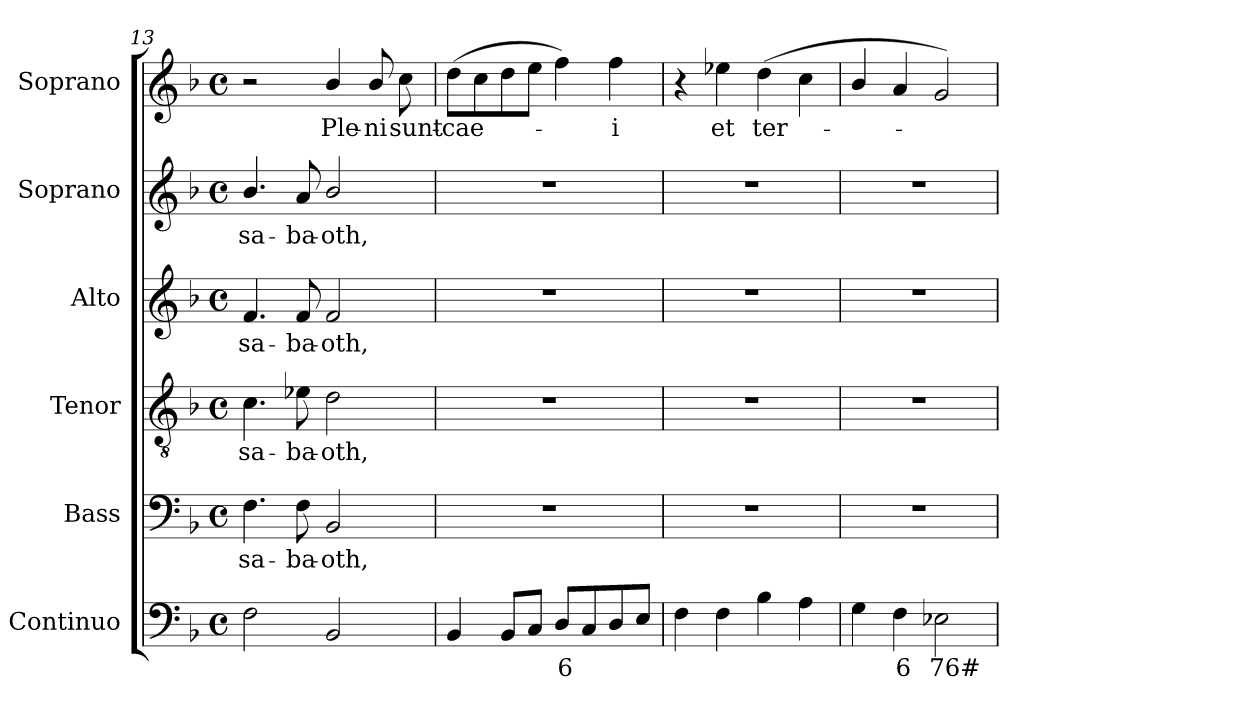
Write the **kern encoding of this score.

**kern	**text	**kern	**text	**kern	**text	**kern	**text	**kern	**text	**kern	**text
*part6	*part6	*part5	*part5	*part4	*part4	*part3	*part3	*part2	*part2	*part1	*part1
*staff6	*staff6	*staff5	*staff5	*staff4	*staff4	*staff3	*staff3	*staff2	*staff2	*staff1	*staff1
*I"Continuo	*	*I"Bass	*	*I"Tenor	*	*I"Alto	*	*I"Soprano	*	*I"Soprano	*
*I'Cont.	*	*I'B.	*	*I'T.	*	*I'A.	*	*I'S.	*	*I'S.	*
*clefF4	*	*clefF4	*	*clefGv2	*	*clefG2	*	*clefG2	*	*clefG2	*
*	*	*	*	*ITrd7c12	*	*	*	*	*	*	*
*k[b-]	*	*k[b-]	*	*k[b-]	*	*k[b-]	*	*k[b-]	*	*k[b-]	*
*F:	*	*F:	*	*F:	*	*F:	*	*F:	*	*F:	*
*M4/4	*	*M4/4	*	*M4/4	*	*M4/4	*	*M4/4	*	*M4/4	*
*met(c)	*	*met(c)	*	*met(c)	*	*met(c)	*	*met(c)	*	*met(c)	*
=13	=13	=13	=13	=13	=13	=13	=13	=13	=13	=13	=13
!	!	!	!LO:LY:b:color=#000000	!	!	!	!	!	!	!	!
!	!	!	!	!	!LO:LY:b:color=#000000	!	!	!	!	!	!
!	!	!	!	!	!	!	!LO:LY:b:color=#000000	!	!	!	!
!	!	!	!	!	!	!	!	!	!LO:LY:b:color=#000000	!	!
2Fi\	.	4.Fi\	sa-	4.Ci\	sa-	4.fi/	sa-	4.b-i/	sa-	2r	.
!	!	!	!LO:LY:b:color=#000000	!	!	!	!	!	!	!	!
!	!	!	!	!	!LO:LY:b:color=#000000	!	!	!	!	!	!
!	!	!	!	!	!	!	!LO:LY:b:color=#000000	!	!	!	!
!	!	!	!	!	!	!	!	!	!LO:LY:b:color=#000000	!	!
.	.	8Fi\	-ba-	8E-Xi\	-ba-	8fi/	-ba-	8ai/	-ba-	.	.
!	!	!	!LO:LY:b:color=#000000	!	!	!	!	!	!	!	!
!	!	!	!	!	!LO:LY:b:color=#000000	!	!	!	!	!	!
!	!	!	!	!	!	!	!LO:LY:b:color=#000000	!	!	!	!
!	!	!	!	!	!	!	!	!	!LO:LY:b:color=#000000	!	!
!	!	!	!	!	!	!	!	!	!	!	!LO:LY:b:color=#000000
2BB-i/	.	2BB-i/	-oth,	2Di\	-oth,	2fi/	-oth,	2b-i/	-oth,	4b-i/	Ple-
!	!	!	!	!	!	!	!	!	!	!	!LO:LY:b:color=#000000
.	.	.	.	.	.	.	.	.	.	8b-i/	-ni
!	!	!	!	!	!	!	!	!	!	!	!LO:LY:b:color=#000000
.	.	.	.	.	.	.	.	.	.	8cci\	sunt-
=14	=14	=14	=14	=14	=14	=14	=14	=14	=14	=14	=14
!	!	!	!	!	!	!	!	!	!	!	!LO:LY:b:color=#000000
4BB-i/	.	1r	.	1r	.	1r	.	1r	.	(8ddi\L	-cae-
.	.	.	.	.	.	.	.	.	.	8cci\	.
8BB-i/L	.	.	.	.	.	.	.	.	.	8ddi\	.
8Ci/J	.	.	.	.	.	.	.	.	.	8eei\J	.
!	!LO:LY:b:color=#000000	!	!	!	!	!	!	!	!	!	!
8Di/L	6	.	.	.	.	.	.	.	.	4ffi\)	.
8Ci/	.	.	.	.	.	.	.	.	.	.	.
!	!	!	!	!	!	!	!	!	!	!	!LO:LY:b:color=#000000
8Di/	.	.	.	.	.	.	.	.	.	4ffi\	-i
8Ei/J	.	.	.	.	.	.	.	.	.	.	.
!!LO:LB:g=z
=15	=15	=15	=15	=15	=15	=15	=15	=15	=15	=15	=15
4Fi\	.	1r	.	1r	.	1r	.	1r	.	4r	.
!	!	!	!	!	!	!	!	!	!	!	!LO:LY:b:color=#000000
4Fi\	.	.	.	.	.	.	.	.	.	4ee-Xi\	et
!	!	!	!	!	!	!	!	!	!	!	!LO:LY:b:color=#000000
4B-i\	.	.	.	.	.	.	.	.	.	(4ddi\	ter-
4Ai\	.	.	.	.	.	.	.	.	.	4cci\	.
=16	=16	=16	=16	=16	=16	=16	=16	=16	=16	=16	=16
4Gi\	.	1r	.	1r	.	1r	.	1r	.	4b-i/	.
!	!LO:LY:b:color=#000000	!	!	!	!	!	!	!	!	!	!
4Fi\	6	.	.	.	.	.	.	.	.	4ai/	.
!	!LO:LY:b:color=#000000	!	!	!	!	!	!	!	!	!	!
2E-Xi\	76#	.	.	.	.	.	.	.	.	2gi/)	.
=	=	=	=	=	=	=	=	=	=	=	=
*-	*-	*-	*-	*-	*-	*-	*-	*-	*-	*-	*-
